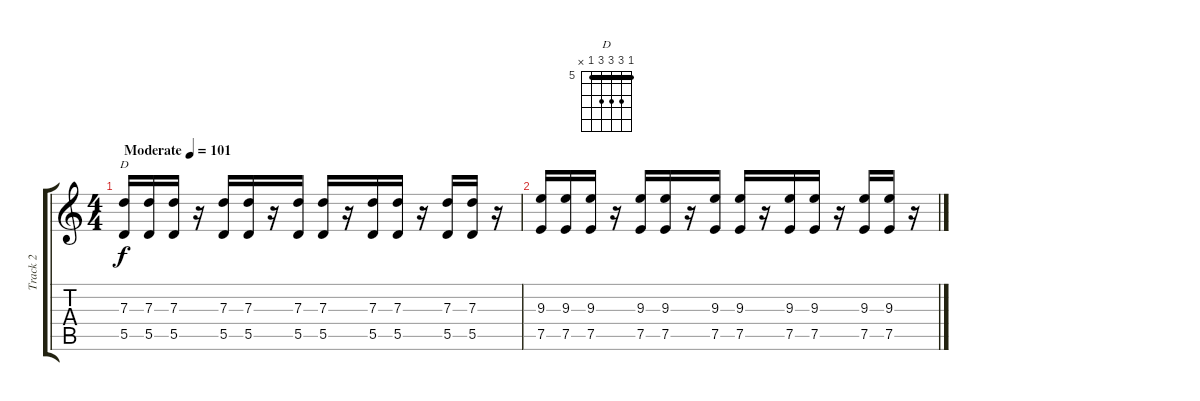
\track ("Track 2" "Track 2") {instrument electricguitarjazz}
\staff {score tabs}
\tuning (E4 B3 G3 D3 A2 E2) {hide}
\chord ("D" 5 7 7 7 5 x) {firstfret 5 barre 5}
\ts (4 4)
\tempo (101 "Moderate")
\clef g2
\ks c
(7.3 5.5).16{ch "D" dy f instrument electricguitarjazz} (7.3 5.5).16 (7.3 5.5).16 r.16 (7.3 5.5).16 (7.3 5.5).16 r.16 (7.3 5.5).16 (7.3 5.5).16 r.16 (7.3 5.5).16 (7.3 5.5).16 r.16 (7.3 5.5).16 (7.3 5.5).16 r.16 |
(9.3 7.5).16 (9.3 7.5).16 (9.3 7.5).16 r.16 (9.3 7.5).16 (9.3 7.5).16 r.16 (9.3 7.5).16 (9.3 7.5).16 r.16 (9.3 7.5).16 (9.3 7.5).16 r.16 (9.3 7.5).16 (9.3 7.5).16 r.16
